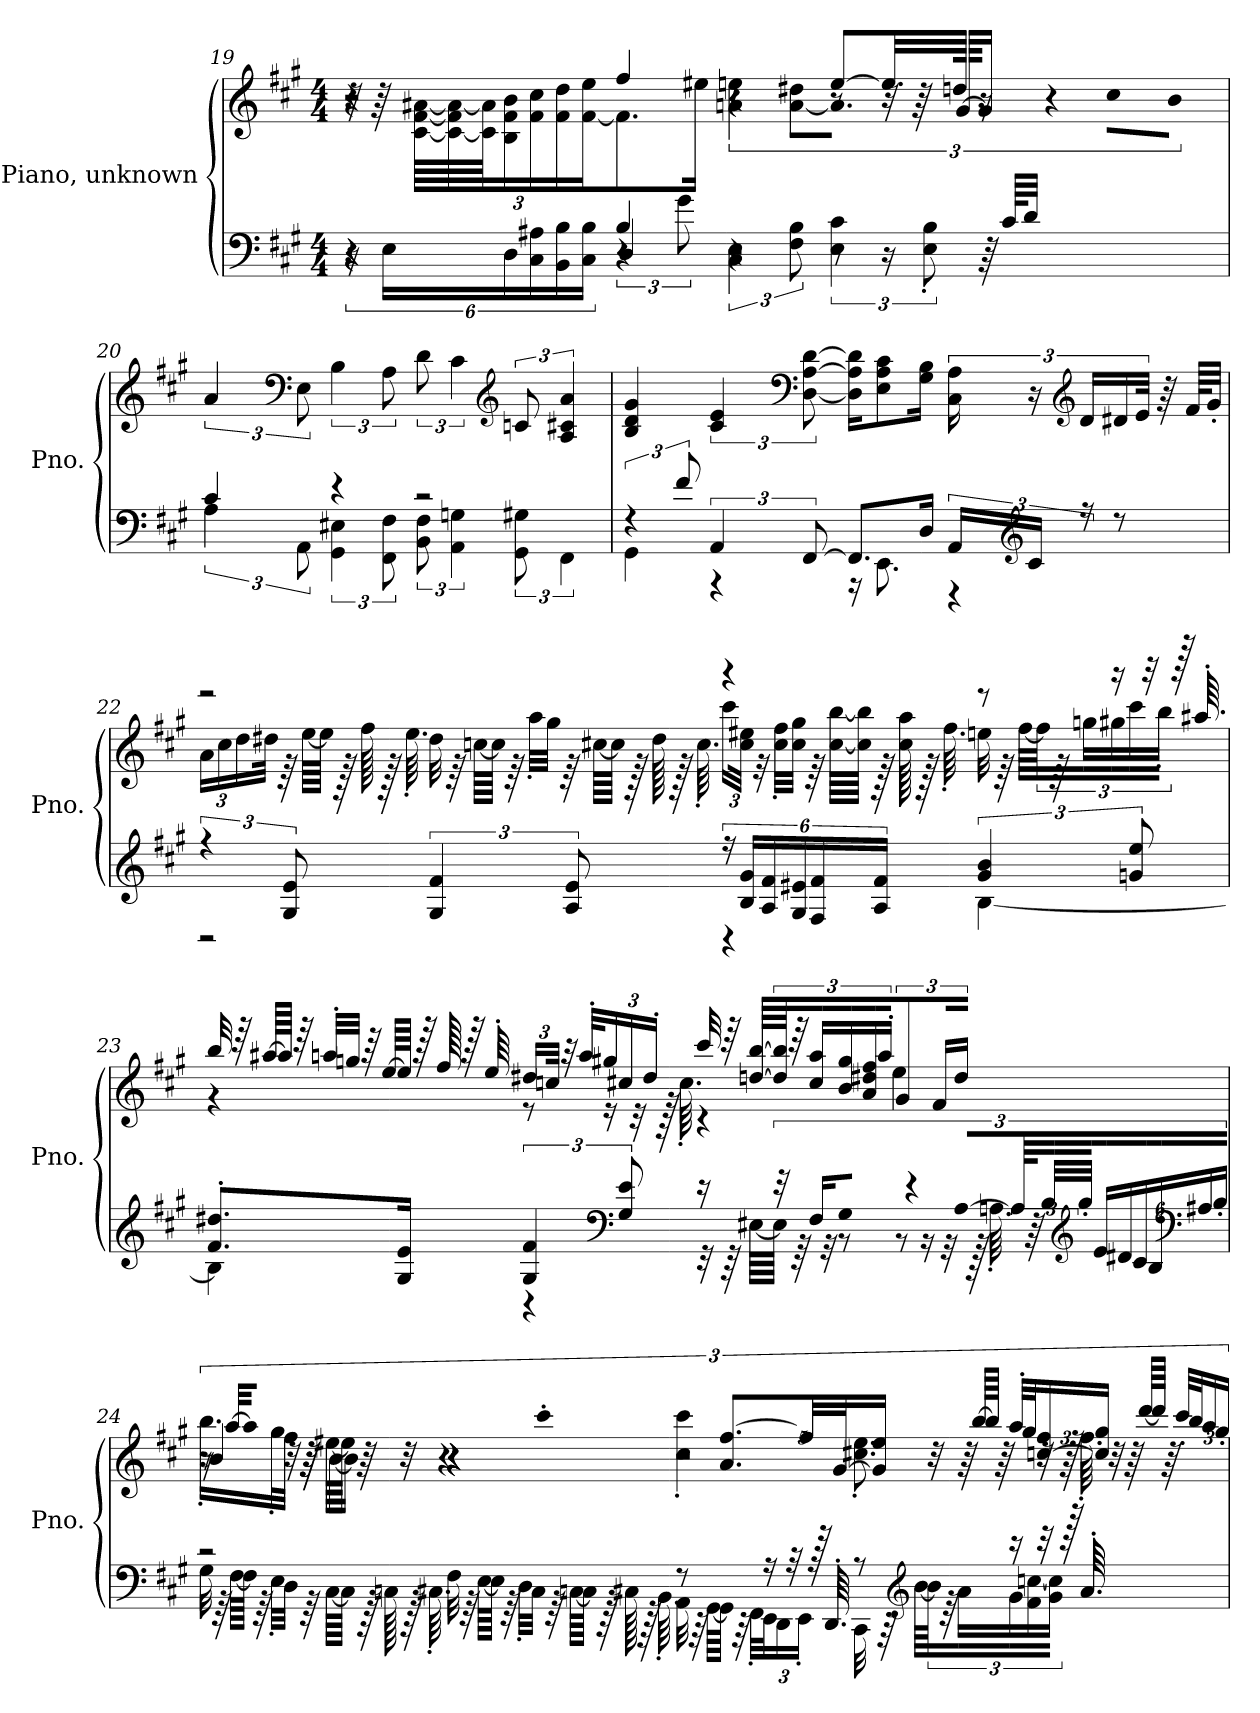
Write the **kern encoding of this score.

**kern	**kern
*part1	*part1
*staff2	*staff1
*I"Piano, unknown	*
*I'Pno.	*
!!LO:LB:g=z
*clefF4	*clefG2
*k[f#c#g#]	*k[f#c#g#]
*M4/4	*M4/4
=19	=19
*^	*^
*	*^	*	*^
4r	24r	4r	4r	32r	2r
.	.	.	.	64r	.
.	24E\LL	.	.	.	.
.	.	.	.	[64c#\ [64f#\ [64a#X\LLLL	.
*	*	*	*	*Xbrackettup	*
.	.	.	.	96c#\_ 96f#\] 96a#\_	.
.	.	.	.	96c#\] 96a#\]JJ	.
.	24D\	.	.	24B\ 24f#\ 24b\	.
*	*Xbrackettup	*	*	*	*
.	24C#\ 24A#X\	.	.	24f#\ 24cc#\	.
.	24BB\ 24B\	.	.	24f#\ 24dd\	.
.	24C#\ 24B\JJ	.	.	[24f#\ 24ee\J	.
*	*brackettup	*	*	*	*
4B/	6r	4D/	4ff#/	8.f#\]	.
.	12g#\	.	.	.	.
.	.	.	.	16ee#X\Jk	.
*	*	*	*	*brackettup	*
4r	6C#\ 6E\	2r	4r	6an\ 6een\	4r
.	12F#\ 12B\	.	.	[12a\ 12dd#X\L	.
8r	6E\ 6c#\	.	[8ee/L	8.a\J]	8r
16r	.	.	32.ee/LL]	.	32r
.	.	.	.	.	64r
.	12E\' 12B\'	.	.	.	.
.	.	.	64ddn/JJJk	.	[64g#/KKLL
64r	.	.	16r	64r	16g#/JJ]
64c#/KLLL	.	.	.	64cc#\KLLL	.
32d/JJJ	.	.	.	32b\JJJ	.
*	*v	*v	*	*	*
*	*	*v	*v	*v
!!LO:LB:g=z
=20	=20	=20
4c#/	6A\	6a/
*	*	*clefF4
.	12AA\	12E\
4r	6GG#\ 6E#X\	6B\
.	12FF#\ 12F#\	12A\
2r	12BB\ 12F#\	12d\
.	6AA\ 6Gn\	6c#\
*	*	*clefG2
.	12GG#\ 12G#X\	12cn/
.	6FF#\	6A/ 6c#X/ 6a/
=21	=21	=21
6r	4GG#\	4B/ 4d/ 4g#/
12f#/	.	.
6AA/	4r	6c#/ 6e/
*	*	*clefF4
[12FF#/	.	[12D\ [12A\ [12d\
8.FF#/L]	16r	16D\] 16A\] 16d\]KL
.	8.EE\	8E\ 8A\ 8c#\
16D/Jk	.	16G#\ 16B\Jk
24AA/LL	4r	24C#\ 24A\
*clefG2	*	*
24c#/JJ	.	24r
*	*	*clefG2
24r	.	24d/LL
*	*	*Xbrackettup
8r	.	24d#X/
.	.	48e/JJk
.	.	64r
.	.	64f#/KLLL
.	.	32g#'/JJJ
!!LO:PB:g=z
=22	=22	=22
*	*	*^
6r	2r	2r	24a\LL
.	.	.	24cc#\
.	.	.	24dd\
.	.	.	32dd#X\JJk
.	.	.	64r
12G#/ 12e/	.	.	.
.	.	.	[64ee\LLLL
.	.	.	64ee\JJJJ]
.	.	.	128r
.	.	.	128ff#\
.	.	.	128r
.	.	.	64.ee'\
6G#/ 6f#/	.	.	32dd#\
.	.	.	64r
.	.	.	[64ccn\LLLL
.	.	.	64cc\JJJJ]
.	.	.	64r
.	.	.	32aa'\LLL
.	.	.	32gg#\JJJ
.	.	.	64r
12A/ 12e/	.	.	.
.	.	.	[64cc#X\LLLL
.	.	.	64cc#\JJJJ]
.	.	.	128r
.	.	.	128dd#\
.	.	.	128r
.	.	.	64.cc#'\
24r	4r	4r	24ccc#\LL
24B/ 24g#/LL	.	.	48cc#\ 48ee#X\JJk
.	.	.	32r
24A/ 24f#/	.	.	.
.	.	.	32cc#\' 32ff#\'LLL
*Xbrackettup	*	*	*
24G#/ 24e#X/	.	.	32cc#\ 32gg#\JJJ
.	.	.	64r
24F#/ 24f#/	.	.	.
.	.	.	[64cc#\ [64bb\LLLL
.	.	.	64cc#\] 64bb\]JJJJ
.	.	.	128r
24A/ 24f#/JJ	.	.	.
.	.	.	128cc#\ 128aa\
.	.	.	128r
.	.	.	64.ff#'\
*brackettup	*	*	*
6g#/ 6b/	[4B\	8r	32een\
.	.	.	64r
.	.	.	[64ff#\LLLL
*	*	*	*brackettup
.	.	.	96ff#\JJJJ]
.	.	.	96r
.	.	.	24ggn\LL
*	*	*	*Xbrackettup
.	.	16r	24gg#X\
12gn/ 12ee/	.	.	24ccc#\
.	.	32r	.
.	.	.	24bb'\JJ
.	.	128r	.
.	.	64.aa#X'/	.
!!LO:LB:g=z	!!
=23	=23	=23	=23
8.f#/' 8.dd#X/'L	4B\]	32bb/	4r
.	.	64r	.
.	.	[64aa#X/LLLL	.
.	.	64aa#/JJJJ]	.
.	.	64r	.
.	.	32aan'/LLL	.
.	.	32ggn/JJJ	.
.	.	64r	.
.	.	[64ee/LLLL	.
16G#/ 16e/Jk	.	64ee/JJJJ]	.
.	.	128r	.
.	.	128ff#/	.
.	.	128r	.
.	.	64.ee'/	.
6G#/ 6f#/	4r	24dd#X/LL	8r
.	.	48ccn/JJk	.
.	.	32r	.
.	.	32aa'/KLL	.
.	.	24gg#X/	16r
*clefF4	*	*	*
12G#/ 12e/	.	24cc#X/	.
.	.	.	32r
.	.	24dd#'/JJ	.
.	.	.	128r
.	.	.	64.cc#'\
16r	32r	32ccc#/	4r
.	64r	64r	.
.	[64E#X\LLLL	[64ddn/ [64bb/LLLL	.
*	*	*brackettup	*
48r	64E#\JJJJ]	96dd/] 96bb/]JJJJ	.
.	.	96r	.
.	64r	.	.
24F#/LL	.	24cc#/ 24aa/LL	.
.	32r	.	.
*	*	*Xbrackettup	*
32G#/JJk	8r	24b/ 24gg#/	.
64r	.	.	.
.	.	24a/ 24dd#X/ 24ff#/	.
[64A/LLLL	.	.	.
96A/JJJJ]	.	.	.
96r	.	.	.
48B/LLL	.	24aa'/JJ	.
*clefG2	*	*	*
48gg#'/JJJ	.	.	.
*Xbrackettup	*	*brackettup	*
24e/LL	8r	6g#/	4ee\
24d#X/	.	.	.
24c#/	.	.	.
24B/	16r	.	.
*clefF4	*	*	*
24A#X/	.	24f#/LL	.
.	32r	.	.
24B'/JJ	.	24dd#/JJ	.
.	128r	.	.
.	64.An'\	.	.
!!LO:LB:g=z
=24	=24	=24	=24
*	*	*^	*^
2r	32G#\	24r	16.bb'\LL	4b/	8r
.	64r	.	.	.	.
.	.	[48aa/KKL	.	.	.
.	[64F#\LLLL	.	.	.	.
.	64F#\JJJJ]	8aa/J]	.	.	.
.	64r	.	.	.	.
.	32E'\LLL	.	32gg#'\L	.	.
.	32D\JJJ	.	32ff#\JJJ	.	32r
.	64r	.	64r	.	64r
.	[64C#\LLLL	.	[64ee#X\LLLL	.	[64b\KKLL
.	64C#\JJJJ]	32r	64ee#\JJJJ]	.	16b\JJ]
.	128r	.	64r	.	.
.	128Cn\	.	.	.	.
.	128r	32ccc#'/	32r	.	.
.	64.C#X'\	.	.	.	.
*	*	*Xbrackettup	*	*	*
.	32F#\	10.a/ [10.ff#/L	4r	4r	4r
.	64r	.	.	.	.
.	[64E\LLLL	.	.	.	.
.	64E\JJJJ]	.	.	.	.
.	64r	.	.	.	.
.	32D'\LLL	.	.	.	.
.	32C#\JJJ	.	.	.	.
.	.	40ff#/LL]	.	.	.
.	64r	.	.	.	.
.	[64Cn\LLLL	.	.	.	.
.	.	[40g#/J	.	.	.
.	64C\JJJJ]	.	.	.	.
.	.	20g#/] 20ee#/JJ	.	.	.
.	128r	.	.	.	.
.	128C#X\	.	.	.	.
.	128r	.	.	.	.
.	64.BB'\	.	.	.	.
8r	32AA\	32r	4cc#\' 4ccc#\'	2r	2r
.	64r	64r	.	.	.
.	[64GG#\LLLL	[64bb/LLLL	.	.	.
.	64GG#\JJJJ]	64bb/JJJJ]	.	.	.
.	64r	64r	.	.	.
.	32FF#'\KLL	32aa'/KLL	.	.	.
16r	24EE\	24gg#/	.	.	.
.	24DD\	[24ccn/ 24ff#/	.	.	.
32r	.	.	.	.	.
.	24EE'\JJ	24cc/] 24gg#/JJ	.	.	.
128r	.	.	.	.	.
64.DD'/	.	.	.	.	.
8r	32CC#\	32r	8.cc#X\' 8.ee#\'	.	.
.	64r	64r	.	.	.
*clefG2	*	*	*	*	*
.	[64b\LLLL	[64ddd/LLLL	.	.	.
*	*brackettup	*	*	*	*
.	96b\JJJJ]	64ddd/JJJJ]	.	.	.
.	96r	.	.	.	.
.	.	64r	.	.	.
.	24a\LL	.	.	.	.
.	.	32ccc#'/KLL	.	.	.
*	*Xbrackettup	*	*	*	*
16r	24g#\	24bb/	.	.	.
.	24f#\ [24ccn\	24aa/	.	.	.
32r	.	.	32r	.	.
.	24g#\ 24cc\]JJ	24gg#'/JJ	.	.	.
128r	.	.	128r	.	.
64.a'/	.	.	64.ff#'\	.	.
*v	*v	*	*	*	*
*	*v	*v	*v	*v
=	=
*-	*-
